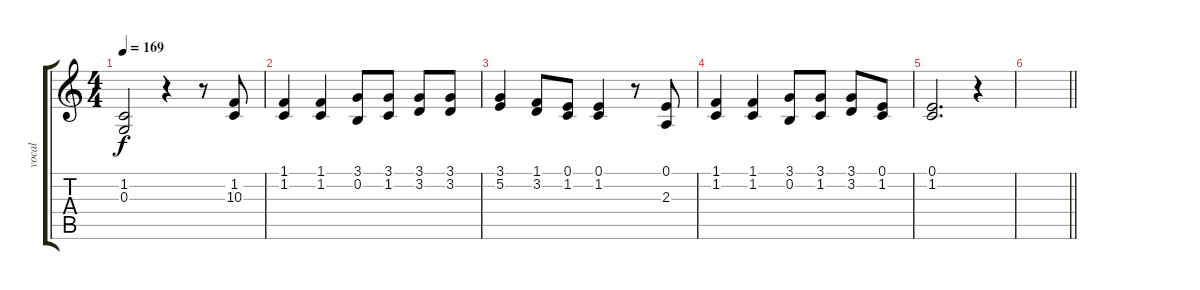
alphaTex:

\track ("vocal" "vocal") {instrument lead6voice}
\staff {score tabs}
\tuning (E4 B3 G3 D3 A2 E2) {hide}
\ts (4 4)
\tempo 169
\clef g2
\ks c
(1.2 0.3).2{dy f} r.4 r.8 (1.2 10.3).8 |
(1.1 1.2).4 (1.1 1.2).4 (3.1 0.2).8 (3.1 1.2).8 (3.1 3.2).8 (3.1 3.2).8 |
(3.1 5.2).4 (1.1 3.2).8 (0.1 1.2).8 (0.1 1.2).4 r.8 (0.1 2.3).8 |
(1.1 1.2).4 (1.1 1.2).4 (3.1 0.2).8 (3.1 1.2).8 (3.1 3.2).8 (0.1 1.2).8 |
(0.1 1.2).2{d} r.4 |
\barLineRight lightlight
